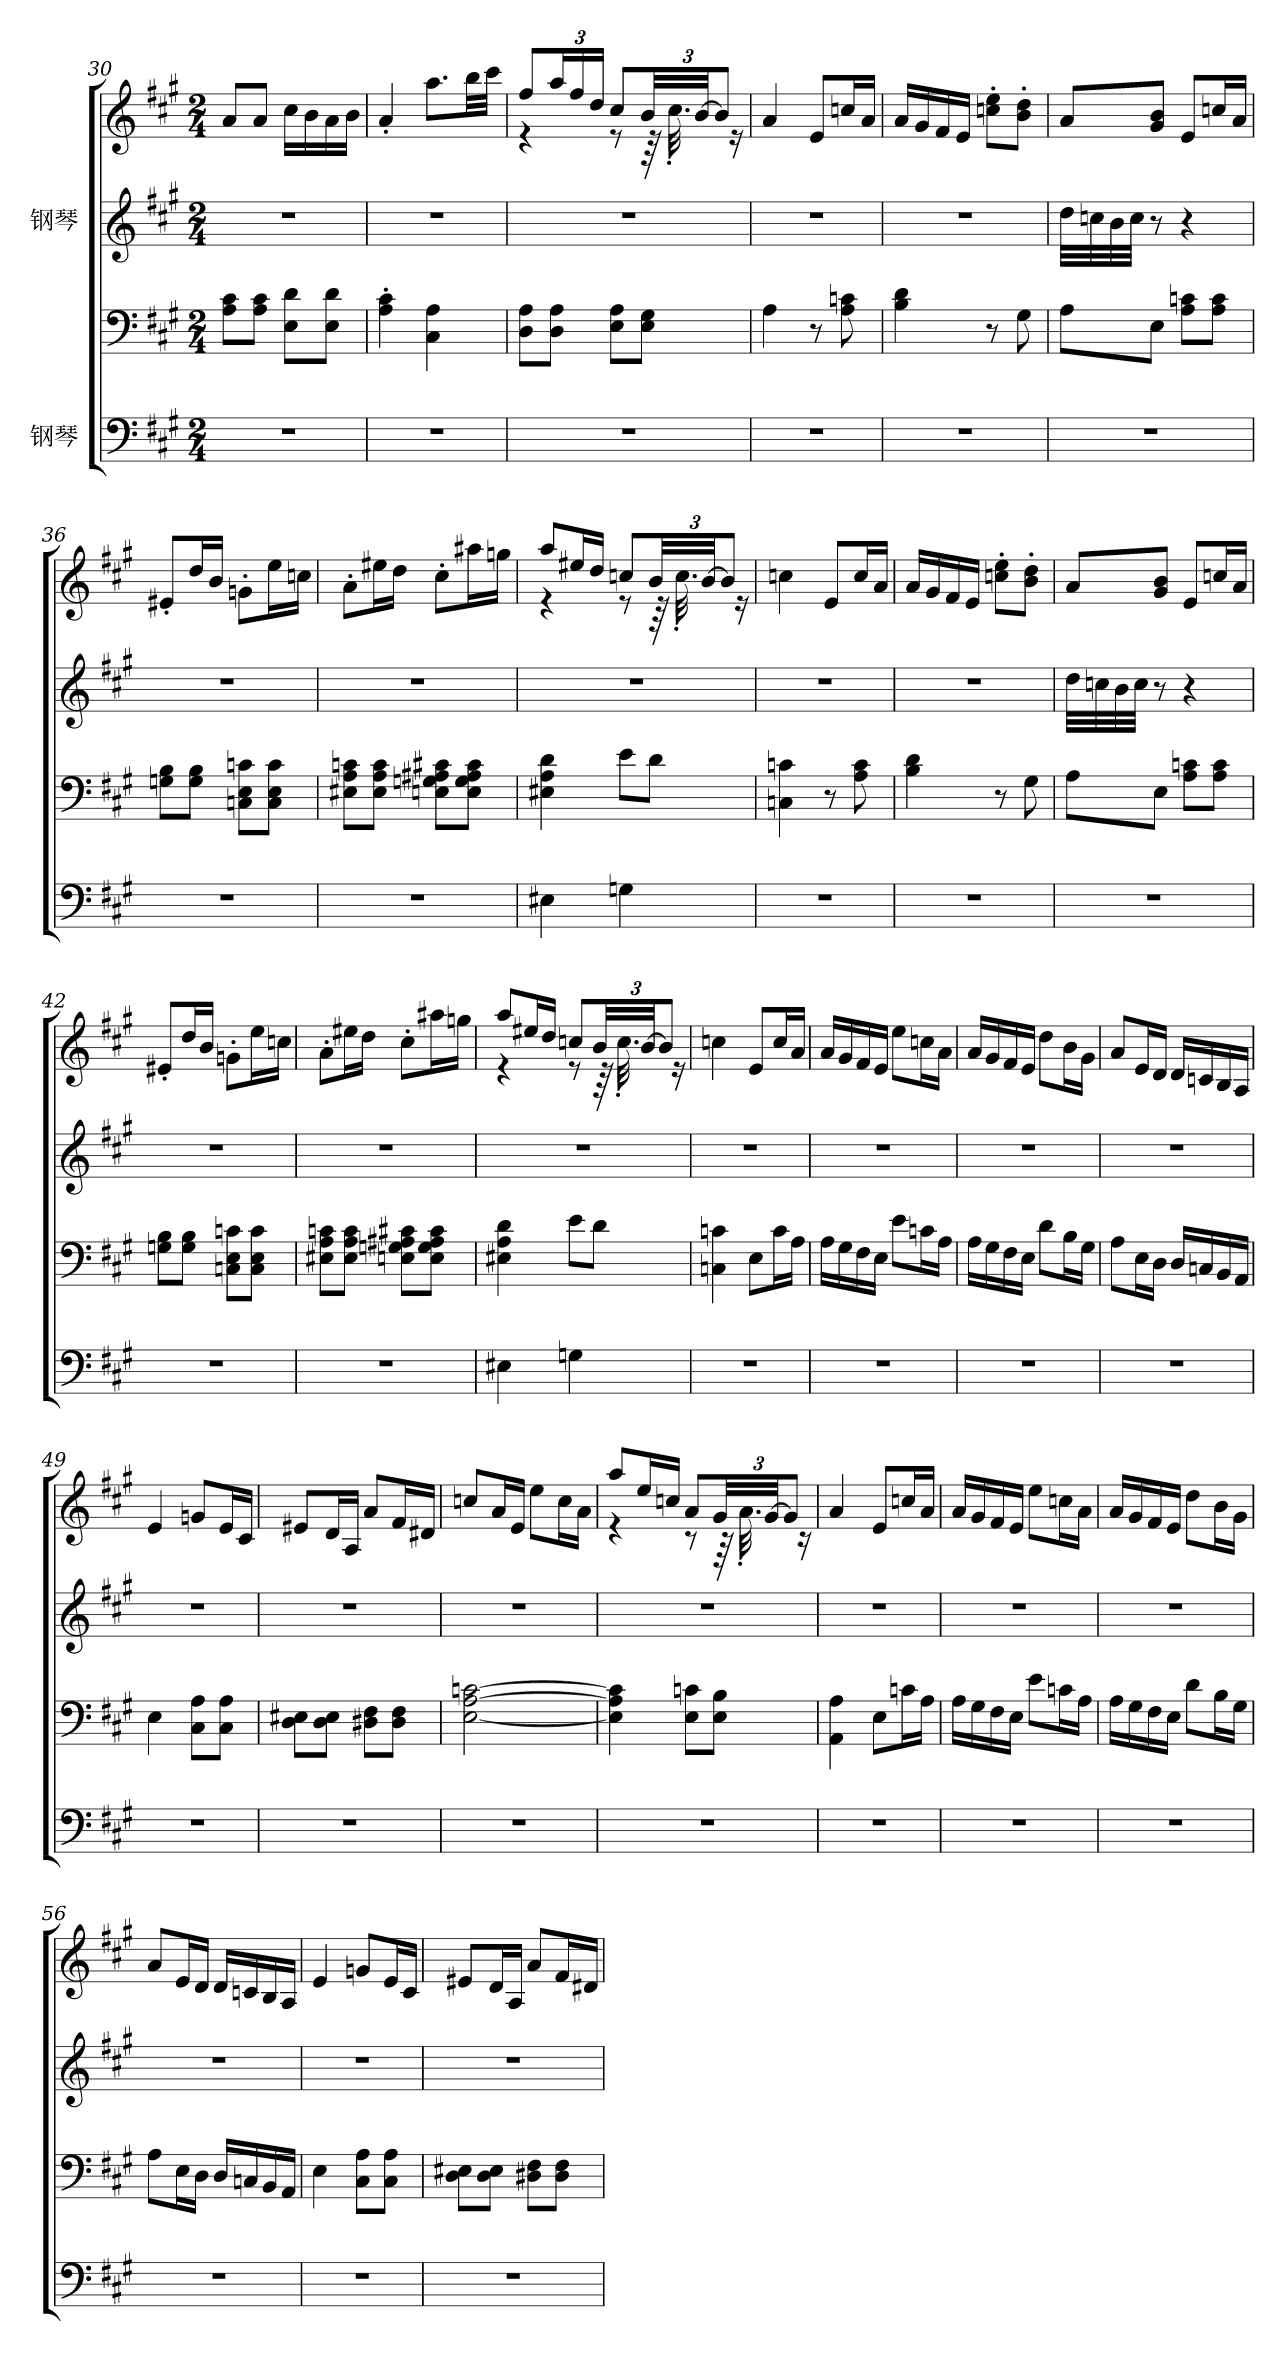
**kern	**kern	**kern	**kern
*part2	*part2	*part1	*part1
*staff4	*staff3	*staff2	*staff1
*I"钢琴	*	*I"钢琴	*
*clefF4	*clefF4	*clefG2	*clefG2
*k[f#c#g#]	*k[f#c#g#]	*k[f#c#g#]	*k[f#c#g#]
*M2/4	*M2/4	*M2/4	*M2/4
=30	=30	=30	=30
2r	8A\ 8c#\L	2r	8a/L
.	8A\ 8c#\J	.	8a/J
.	8E\ 8d\L	.	16cc#\LL
.	.	.	16b\
.	8E\ 8d\J	.	16a\
.	.	.	16b\JJ
=31	=31	=31	=31
2r	4A\' 4c#\'	2r	4a'/
.	4C#\ 4A\	.	8.aa\L
.	.	.	32bb\LL
.	.	.	32ccc#\JJJ
!!LO:PB:g=z
=32	=32	=32	=32
*	*	*	*^
2r	8D\ 8A\L	2r	8ff#/L	4r
*	*	*	*Xbrackettup	*
.	8D\ 8A\J	.	24aa/L	.
.	.	.	24ff#/	.
.	.	.	24dd/JJ	.
.	8E\ 8A\L	.	8cc#/L	8r
.	8E\ 8G#\J	.	48b/LL	64r
.	.	.	.	32.cc#'\
.	.	.	[48b/JJ	.
.	.	.	12b/J]	.
.	.	.	.	16r
*	*	*	*v	*v
=33	=33	=33	=33
2r	4A\	2r	4a/
.	8r	.	8e/L
.	8A\ 8cn\	.	16ccn/L
.	.	.	16a/JJ
=34	=34	=34	=34
2r	4B\ 4d\	2r	16a/LL
.	.	.	16g#/
.	.	.	16f#/
.	.	.	16e/JJ
.	8r	.	8ccn\' 8ee\'L
.	8G#\	.	8b\' 8dd\'J
=35	=35	=35	=35
2r	8A\L	32dd\LLL	8a/L
.	.	32ccn\	.
.	.	32b\	.
.	.	32cc\JJJ	.
.	8E\J	8r	8g#/ 8b/J
.	8A\ 8cn\L	4r	8e/L
.	8A\ 8c\J	.	16ccn/L
.	.	.	16a/JJ
!!LO:LB:g=z
=36	=36	=36	=36
2r	8Gn\ 8B\L	2r	8e#X'/L
.	8G\ 8B\J	.	16dd/L
.	.	.	16b/JJ
.	8Cn\ 8E\ 8cn\L	.	8gn'\L
.	8C\ 8E\ 8c\J	.	16ee\L
.	.	.	16ccn\JJ
=37	=37	=37	=37
2r	8E#X\ 8A\ 8cn\L	2r	8a'\L
.	8E#\ 8A\ 8c\J	.	16ee#X\L
.	.	.	16dd\JJ
.	8En\ 8Gn\ 8A#X\ 8c#X\L	.	8cc#'\L
.	8E\ 8G\ 8A#\ 8c#\J	.	16aa#X\L
.	.	.	16ggn\JJ
=38	=38	=38	=38
*	*	*	*^
4E#X\	4E#X\ 4A\ 4d\	2r	8aa/L	4r
.	.	.	16ee#X/L	.
.	.	.	16dd/JJ	.
4Gn\	8e\L	.	8ccn/L	8r
.	8d\J	.	48b/LL	64r
.	.	.	.	32.cc'\
.	.	.	[48b/JJ	.
.	.	.	12b/J]	.
.	.	.	.	16r
*	*	*	*v	*v
=39	=39	=39	=39
2r	4Cn\ 4cn\	2r	4ccn\
.	8r	.	8e/L
.	8A\ 8c\	.	16cc/L
.	.	.	16a/JJ
!!LO:LB:g=z
=40	=40	=40	=40
2r	4B\ 4d\	2r	16a/LL
.	.	.	16g#/
.	.	.	16f#/
.	.	.	16e/JJ
.	8r	.	8ccn\' 8ee\'L
.	8G#\	.	8b\' 8dd\'J
=41	=41	=41	=41
2r	8A\L	32dd\LLL	8a/L
.	.	32ccn\	.
.	.	32b\	.
.	.	32cc\JJJ	.
.	8E\J	8r	8g#/ 8b/J
.	8A\ 8cn\L	4r	8e/L
.	8A\ 8c\J	.	16ccn/L
.	.	.	16a/JJ
=42	=42	=42	=42
2r	8Gn\ 8B\L	2r	8e#X'/L
.	8G\ 8B\J	.	16dd/L
.	.	.	16b/JJ
.	8Cn\ 8E\ 8cn\L	.	8gn'\L
.	8C\ 8E\ 8c\J	.	16ee\L
.	.	.	16ccn\JJ
=43	=43	=43	=43
2r	8E#X\ 8A\ 8cn\L	2r	8a'\L
.	8E#\ 8A\ 8c\J	.	16ee#X\L
.	.	.	16dd\JJ
.	8En\ 8Gn\ 8A#X\ 8c#X\L	.	8cc#'\L
.	8E\ 8G\ 8A#\ 8c#\J	.	16aa#X\L
.	.	.	16ggn\JJ
!!LO:PB:g=z
=44	=44	=44	=44
*	*	*	*^
4E#X\	4E#X\ 4A\ 4d\	2r	8aa/L	4r
.	.	.	16ee#X/L	.
.	.	.	16dd/JJ	.
4Gn\	8e\L	.	8ccn/L	8r
.	8d\J	.	48b/LL	64r
.	.	.	.	32.cc'\
.	.	.	[48b/JJ	.
.	.	.	12b/J]	.
.	.	.	.	16r
*	*	*	*v	*v
=45	=45	=45	=45
2r	4Cn\ 4cn\	2r	4ccn\
.	8E\L	.	8e/L
.	16c\L	.	16cc/L
.	16A\JJ	.	16a/JJ
=46	=46	=46	=46
2r	16A\LL	2r	16a/LL
.	16G#\	.	16g#/
.	16F#\	.	16f#/
.	16E\JJ	.	16e/JJ
.	8e\L	.	8ee\L
.	16cn\L	.	16ccn\L
.	16A\JJ	.	16a\JJ
=47	=47	=47	=47
2r	16A\LL	2r	16a/LL
.	16G#\	.	16g#/
.	16F#\	.	16f#/
.	16E\JJ	.	16e/JJ
.	8d\L	.	8dd\L
.	16B\L	.	16b\L
.	16G#\JJ	.	16g#\JJ
!!LO:LB:g=z
=48	=48	=48	=48
2r	8A\L	2r	8a/L
.	16E\L	.	16e/L
.	16D\JJ	.	16d/JJ
.	16D/LL	.	16d/LL
.	16Cn/	.	16cn/
.	16BB/	.	16B/
.	16AA/JJ	.	16A/JJ
=49	=49	=49	=49
2r	4E\	2r	4e/
.	8C#\ 8A\L	.	8gn/L
.	8C#\ 8A\J	.	16e/L
.	.	.	16c#/JJ
=50	=50	=50	=50
2r	8D\ 8E#X\L	2r	8e#X/L
.	8D\ 8E#\J	.	16d/L
.	.	.	16A/JJ
.	8D#X\ 8F#\L	.	8a/L
.	8D#\ 8F#\J	.	16f#/L
.	.	.	16d#X/JJ
=51	=51	=51	=51
2r	[2E\ [2A\ [2cn\	2r	8ccn/L
.	.	.	16a/L
.	.	.	16e/JJ
.	.	.	8ee\L
.	.	.	16cc\L
.	.	.	16a\JJ
=52	=52	=52	=52
*	*	*	*^
2r	4E\] 4A\] 4c\]	2r	8aa/L	4r
.	.	.	16ee/L	.
.	.	.	16ccn/JJ	.
.	8E\ 8cn\L	.	8a/L	8r
.	8E\ 8B\J	.	48g#/LL	64r
.	.	.	.	32.a'\
.	.	.	[48g#/JJ	.
.	.	.	12g#/J]	.
.	.	.	.	16r
*	*	*	*v	*v
!!LO:LB:g=z
=53	=53	=53	=53
2r	4AA\ 4A\	2r	4a/
.	8E\L	.	8e/L
.	16cn\L	.	16ccn/L
.	16A\JJ	.	16a/JJ
=54	=54	=54	=54
2r	16A\LL	2r	16a/LL
.	16G#\	.	16g#/
.	16F#\	.	16f#/
.	16E\JJ	.	16e/JJ
.	8e\L	.	8ee\L
.	16cn\L	.	16ccn\L
.	16A\JJ	.	16a\JJ
=55	=55	=55	=55
2r	16A\LL	2r	16a/LL
.	16G#\	.	16g#/
.	16F#\	.	16f#/
.	16E\JJ	.	16e/JJ
.	8d\L	.	8dd\L
.	16B\L	.	16b\L
.	16G#\JJ	.	16g#\JJ
=56	=56	=56	=56
2r	8A\L	2r	8a/L
.	16E\L	.	16e/L
.	16D\JJ	.	16d/JJ
.	16D/LL	.	16d/LL
.	16Cn/	.	16cn/
.	16BB/	.	16B/
.	16AA/JJ	.	16A/JJ
=57	=57	=57	=57
2r	4E\	2r	4e/
.	8C#\ 8A\L	.	8gn/L
.	8C#\ 8A\J	.	16e/L
.	.	.	16c#/JJ
!!LO:PB:g=z
=58	=58	=58	=58
2r	8D\ 8E#X\L	2r	8e#X/L
.	8D\ 8E#\J	.	16d/L
.	.	.	16A/JJ
.	8D#X\ 8F#\L	.	8a/L
.	8D#\ 8F#\J	.	16f#/L
.	.	.	16d#X/JJ
=	=	=	=
*-	*-	*-	*-
